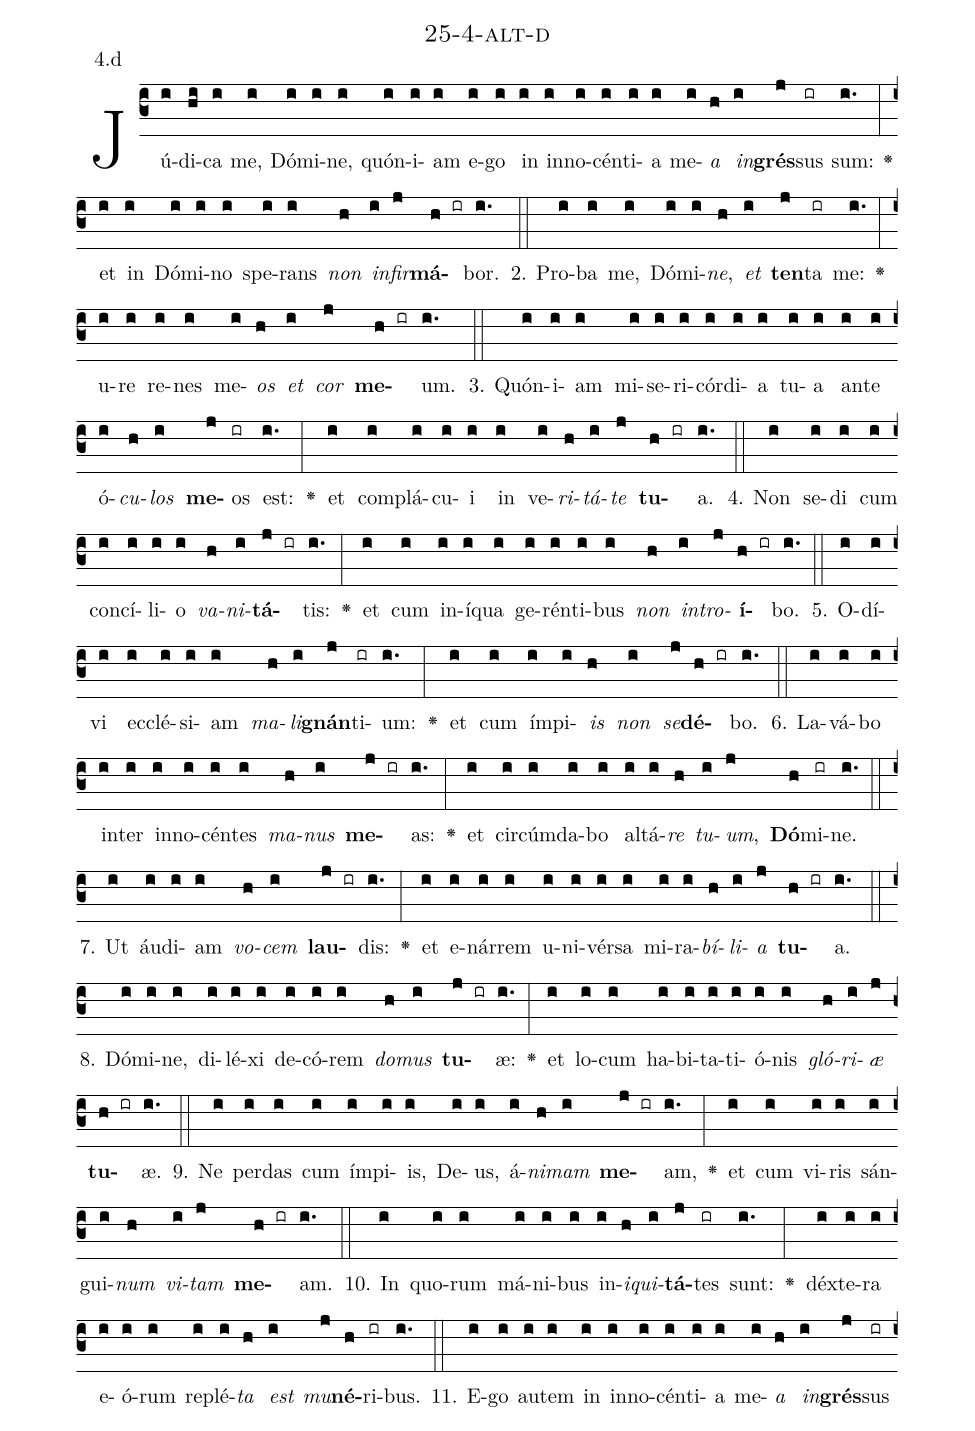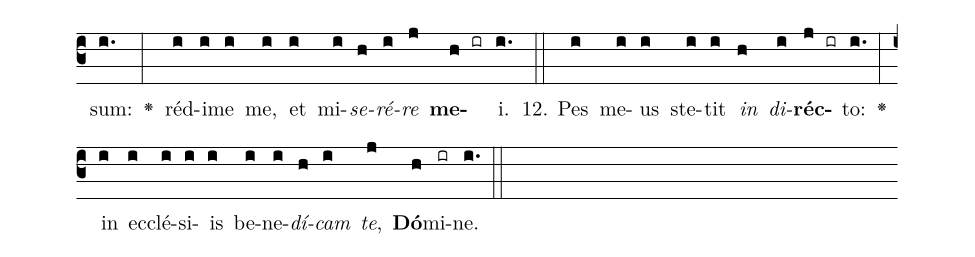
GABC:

name: 25-4-alt-d;
annotation: 4.d;
%%
(c3)Jú(i)di(hi)ca(i) me,(i) Dó(i)mi(i)ne,(i) quón(i)i(i)am(i) e(i)go(i) in(i) in(i)no(i)cén(i)ti(i)a(i) me(i)<i>a</i>(h) <i>in</i>(i)<b>grés</b>(j)sus(ir) sum:(i.) <v>\greheightstar</v>(:) et(i) in(i) Dó(i)mi(i)no(i) spe(i)rans(i) <i>non</i>(h) <i>in</i>(i)<i>fir</i>(j)<b>má</b>(h ir)bor.(i.) (::)
2. Pro(i)ba(i) me,(i) Dó(i)mi(i)<i>ne</i>,(h) <i>et</i>(i) <b>ten</b>(j)ta(ir) me:(i.) <v>\greheightstar</v>(:) u(i)re(i) re(i)nes(i) me(i)<i>os</i>(h) <i>et</i>(i) <i>cor</i>(j) <b>me</b>(h ir)um.(i.) (::)
3. Quón(i)i(i)am(i) mi(i)se(i)ri(i)cór(i)di(i)a(i) tu(i)a(i) an(i)te(i) ó(i)<i>cu</i>(h)<i>los</i>(i) <b>me</b>(j)os(ir) est:(i.) <v>\greheightstar</v>(:) et(i) com(i)plá(i)cu(i)i(i) in(i) ve(i)<i>ri</i>(h)<i>tá</i>(i)<i>te</i>(j) <b>tu</b>(h ir)a.(i.) (::)
4. Non(i) se(i)di(i) cum(i) con(i)cí(i)li(i)o(i) <i>va</i>(h)<i>ni</i>(i)<b>tá</b>(j ir)tis:(i.) <v>\greheightstar</v>(:) et(i) cum(i) in(i)í(i)qua(i) ge(i)rén(i)ti(i)bus(i) <i>non</i>(h) <i>in</i>(i)<i>tro</i>(j)<b>í</b>(h ir)bo.(i.) (::)
5. O(i)dí(i)vi(i) ec(i)clé(i)si(i)am(i) <i>ma</i>(h)<i>li</i>(i)<b>gnán</b>(j)ti(ir)um:(i.) <v>\greheightstar</v>(:) et(i) cum(i) ím(i)pi(i)<i>is</i>(h) <i>non</i>(i) <i>se</i>(j)<b>dé</b>(h ir)bo.(i.) (::)
6. La(i)vá(i)bo(i) in(i)ter(i) in(i)no(i)cén(i)tes(i) <i>ma</i>(h)<i>nus</i>(i) <b>me</b>(j ir)as:(i.) <v>\greheightstar</v>(:) et(i) cir(i)cúm(i)da(i)bo(i) al(i)tá(i)<i>re</i>(h) <i>tu</i>(i)<i>um</i>,(j) <b>Dó</b>(h)mi(ir)ne.(i.) (::)
7. Ut(i) áu(i)di(i)am(i) <i>vo</i>(h)<i>cem</i>(i) <b>lau</b>(j ir)dis:(i.) <v>\greheightstar</v>(:) et(i) e(i)nár(i)rem(i) u(i)ni(i)vér(i)sa(i) mi(i)ra(i)<i>bí</i>(h)<i>li</i>(i)<i>a</i>(j) <b>tu</b>(h ir)a.(i.) (::)
8. Dó(i)mi(i)ne,(i) di(i)lé(i)xi(i) de(i)có(i)rem(i) <i>do</i>(h)<i>mus</i>(i) <b>tu</b>(j ir)æ:(i.) <v>\greheightstar</v>(:) et(i) lo(i)cum(i) ha(i)bi(i)ta(i)ti(i)ó(i)nis(i) <i>gló</i>(h)<i>ri</i>(i)<i>æ</i>(j) <b>tu</b>(h ir)æ.(i.) (::)
9. Ne(i) per(i)das(i) cum(i) ím(i)pi(i)is,(i) De(i)us,(i) á(i)<i>ni</i>(h)<i>mam</i>(i) <b>me</b>(j ir)am,(i.) <v>\greheightstar</v>(:) et(i) cum(i) vi(i)ris(i) sán(i)gui(i)<i>num</i>(h) <i>vi</i>(i)<i>tam</i>(j) <b>me</b>(h ir)am.(i.) (::)
10. In(i) quo(i)rum(i) má(i)ni(i)bus(i) in(i)<i>i</i>(h)<i>qui</i>(i)<b>tá</b>(j)tes(ir) sunt:(i.) <v>\greheightstar</v>(:) déx(i)te(i)ra(i) e(i)ó(i)rum(i) re(i)plé(i)<i>ta</i>(h) <i>est</i>(i) <i>mu</i>(j)<b>né</b>(h)ri(ir)bus.(i.) (::)
11. E(i)go(i) au(i)tem(i) in(i) in(i)no(i)cén(i)ti(i)a(i) me(i)<i>a</i>(h) <i>in</i>(i)<b>grés</b>(j)sus(ir) sum:(i.) <v>\greheightstar</v>(:) réd(i)i(i)me(i) me,(i) et(i) mi(i)<i>se</i>(h)<i>ré</i>(i)<i>re</i>(j) <b>me</b>(h ir)i.(i.) (::)
12. Pes(i) me(i)us(i) ste(i)tit(i) <i>in</i>(h) <i>di</i>(i)<b>réc</b>(j ir)to:(i.) <v>\greheightstar</v>(:) in(i) ec(i)clé(i)si(i)is(i) be(i)ne(i)<i>dí</i>(h)<i>cam</i>(i) <i>te</i>,(j) <b>Dó</b>(h)mi(ir)ne.(i.) (::)
